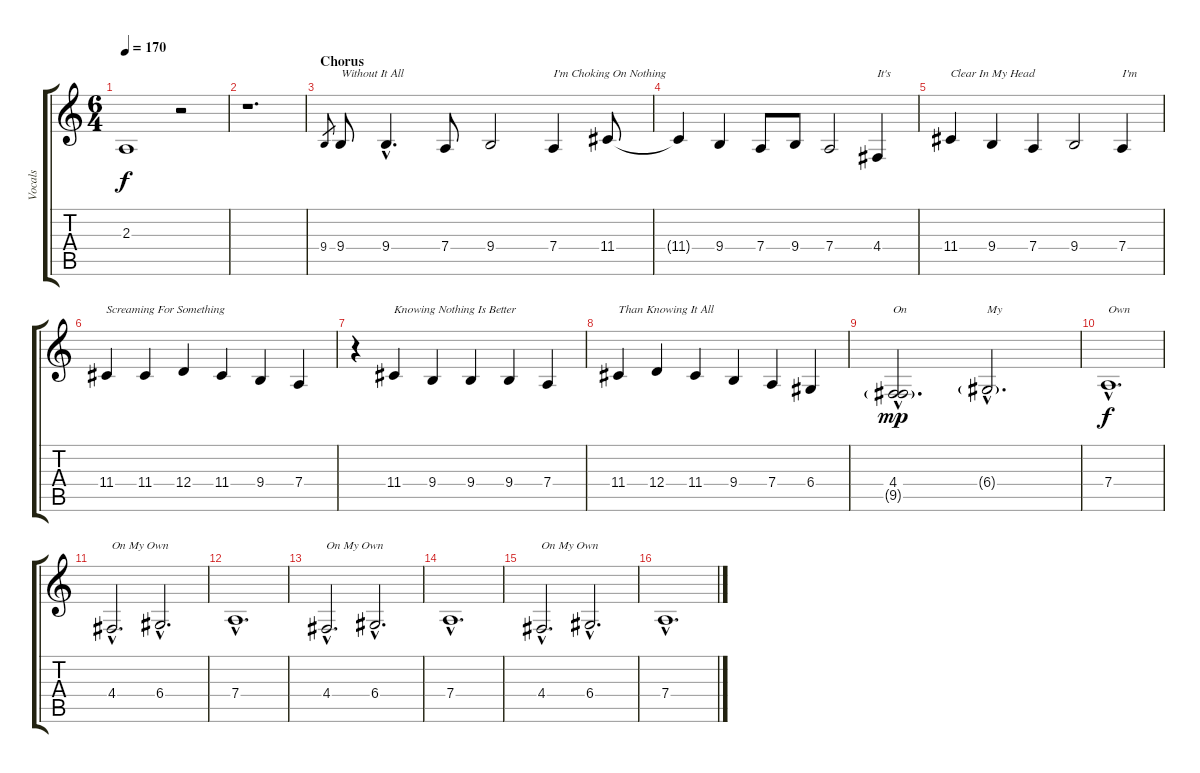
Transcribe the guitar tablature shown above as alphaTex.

\track ("Vocals" "Vocals") {instrument oboe}
\staff {score tabs}
\tuning (E4 B3 G3 D3 A2 D2) {hide}
\ts (6 4)
\tempo 170
\clef g2
\ks c
2.3.1{dy f} r.2 |
r.1{d} |
\section ("" "Chorus")
9.4.8{gr} 9.4.8{txt "Without It All"} 9.4{hac}.4{d} 7.4.8 9.4.2 7.4.4{txt "I'm Choking On Nothing"} 11.4.8 |
11.4{t}.4 9.4.4 7.4.8 9.4.8 7.4.2 4.4.4{txt "It's"} |
11.4.4{txt "Clear In My Head"} 9.4.4 7.4.4 9.4.2 7.4.4{txt "I'm"} |
11.4.4{txt "Screaming For Something"} 11.4.4 12.4.4 11.4.4 9.4.4 7.4.4 |
r.4 11.4.4{txt "Knowing Nothing Is Better"} 9.4.4 9.4.4 9.4.4 7.4.4 |
11.4.4{txt "Than Knowing It All"} 12.4.4 11.4.4 9.4.4 7.4.4 6.4.4 |
(4.4{hac} 9.5{g hac}).2{d txt "On" dy mp} 6.4{g hac}.2{d txt "My"} |
7.4{hac}.1{d txt "Own" dy f} |
4.4{hac}.2{d txt "On My Own"} 6.4{hac}.2{d} |
7.4{hac}.1{d} |
4.4{hac}.2{d txt "On My Own"} 6.4{hac}.2{d} |
7.4{hac}.1{d} |
4.4{hac}.2{d txt "On My Own"} 6.4{hac}.2{d} |
7.4{hac}.1{d}
